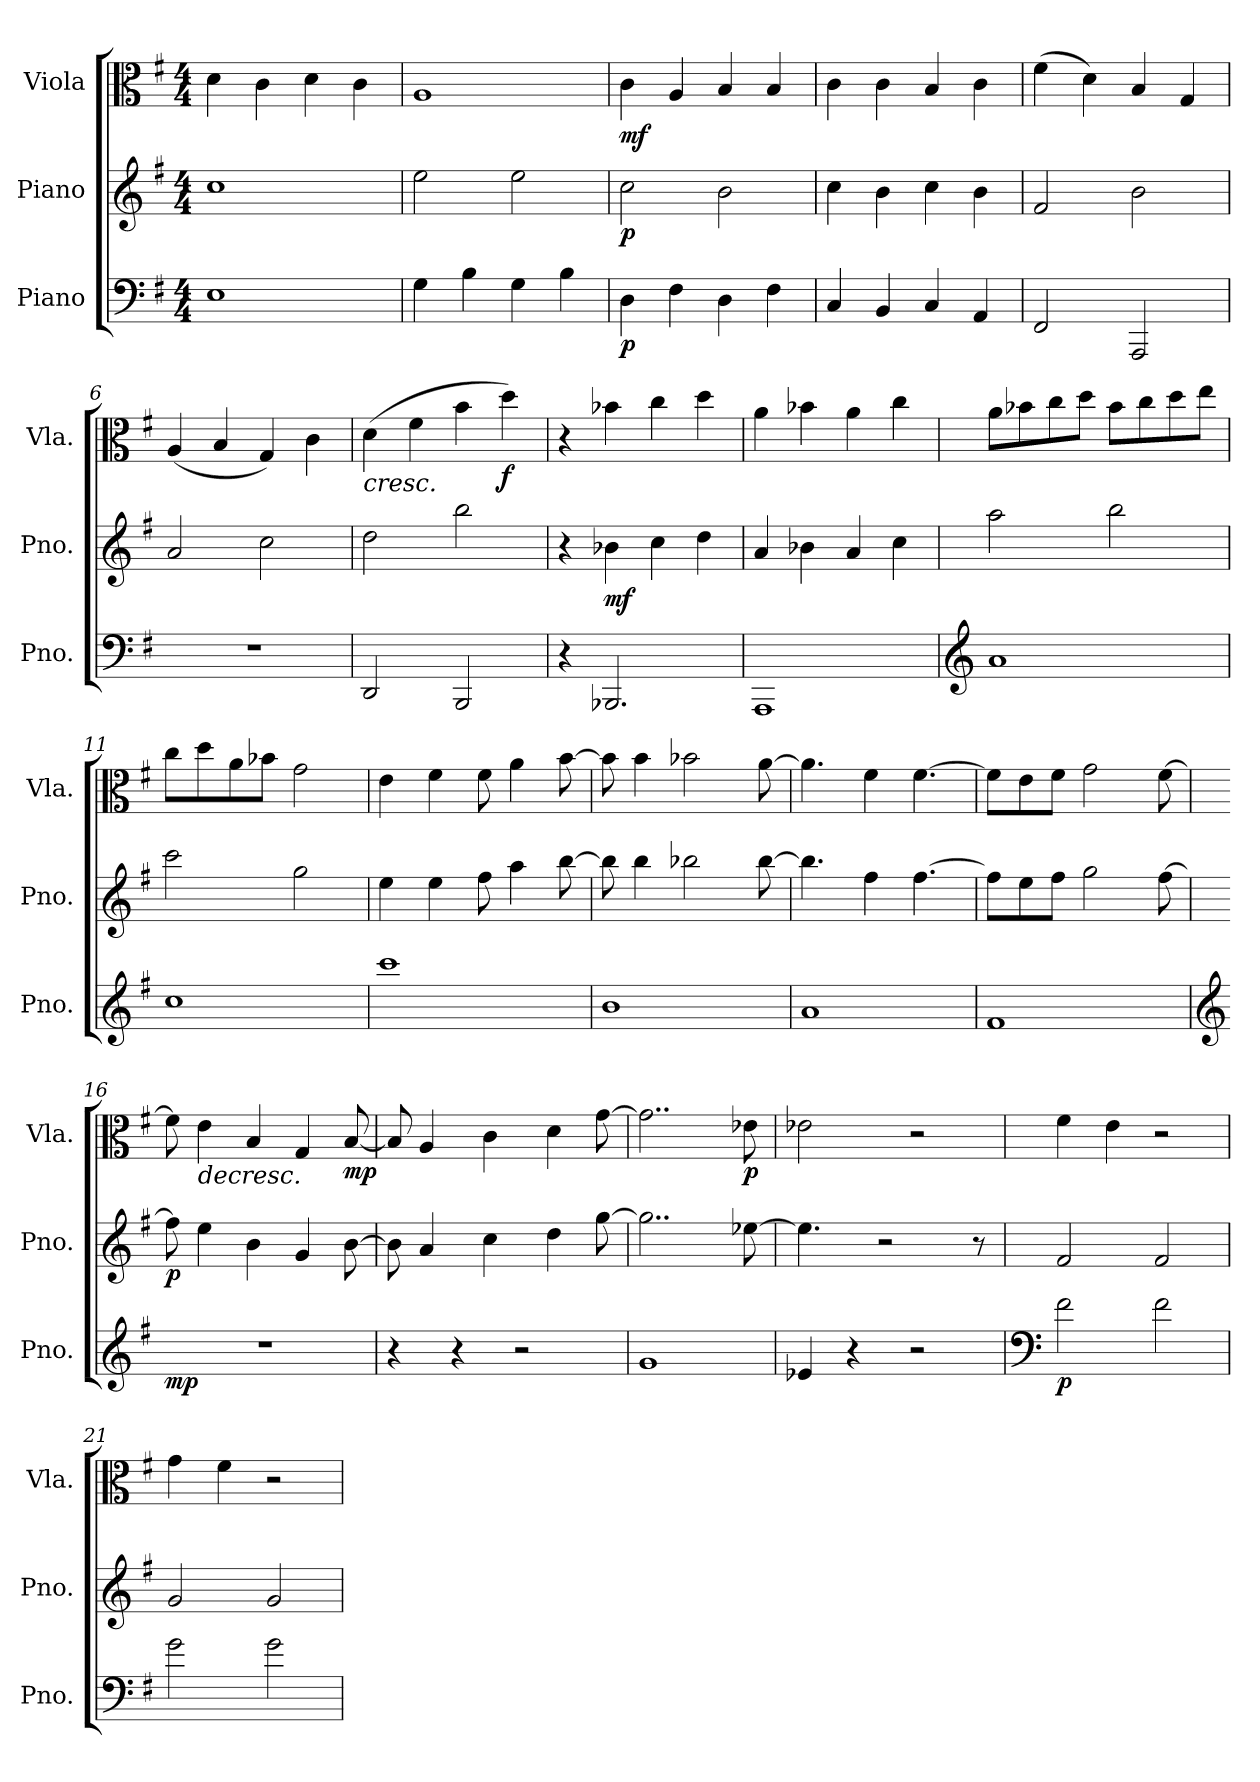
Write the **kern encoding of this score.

**kern	**dynam	**kern	**dynam	**kern	**dynam
*part3	*part3	*part2	*part2	*part1	*part1
*staff3	*staff3	*staff2	*staff2	*staff1	*staff1
*I"Piano	*	*I"Piano	*	*I"Viola	*
*I'Pno.	*	*I'Pno.	*	*I'Vla.	*
*clefF4	*	*clefG2	*	*clefC3	*
*k[f#]	*	*k[f#]	*	*k[f#]	*
*M4/4	*	*M4/4	*	*M4/4	*
=1	=1	=1	=1	=1	=1
1E	.	1cc	.	4d\	.
.	.	.	.	4c\	.
.	.	.	.	4d\	.
.	.	.	.	4c\	.
=2	=2	=2	=2	=2	=2
4G\	.	2ee\	.	1A	.
4B\	.	.	.	.	.
4G\	.	2ee\	.	.	.
4B\	.	.	.	.	.
=3	=3	=3	=3	=3	=3
*	*	*	*	*MM140	*
!	!LO:DY:b	!	!LO:DY:b	!	!LO:DY:b
4D\	p	2cc\	p	4c\	mf
4F#\	.	.	.	4A/	.
4D\	.	2b\	.	4B/	.
4F#\	.	.	.	4B/	.
=4	=4	=4	=4	=4	=4
4C/	.	4cc\	.	4c\	.
4BB/	.	4b\	.	4c\	.
4C/	.	4cc\	.	4B/	.
4AA/	.	4b\	.	4c\	.
=5	=5	=5	=5	=5	=5
2FF#/	.	2f#/	.	(4f#\	.
.	.	.	.	4d\)	.
2AAA/	.	2b\	.	4B/	.
.	.	.	.	4G/	.
=6	=6	=6	=6	=6	=6
1r	.	2a/	.	(4A/	.
.	.	.	.	4B/	.
.	.	2cc\	.	4G/)	.
.	.	.	.	4c\	.
=7	=7	=7	=7	=7	=7
!	!	!	!	!	!LO:HP:b
2DD/	.	2dd\	.	(4d\	<
.	.	.	.	4f#\	.
2BBB/	.	2bb\	.	4b\	.
!	!	!	!	!	!LO:DY:b
.	.	.	.	4dd\)	f
.	.	.	.	.	[
=8	=8	=8	=8	=8	=8
4r	.	4r	.	4r	.
!	!	!	!LO:DY:b	!	!
2.BBB-X/	.	4b-X\	mf	4b-X\	.
.	.	4cc\	.	4cc\	.
.	.	4dd\	.	4dd\	.
!!LO:LB:g=z
=9	=9	=9	=9	=9	=9
1AAA	.	4a/	.	4a\	.
.	.	4b-X\	.	4b-X\	.
.	.	4a/	.	4a\	.
.	.	4cc\	.	4cc\	.
=10	=10	=10	=10	=10	=10
*clefG2	*	*	*	*	*
1a	.	2aa\	.	8a\L	.
.	.	.	.	8b-X\	.
.	.	.	.	8cc\	.
.	.	.	.	8dd\J	.
.	.	2bb\	.	8b-\L	.
.	.	.	.	8cc\	.
.	.	.	.	8dd\	.
.	.	.	.	8ee\J	.
=11	=11	=11	=11	=11	=11
1cc	.	2ccc\	.	8cc\L	.
.	.	.	.	8dd\	.
.	.	.	.	8a\	.
.	.	.	.	8b-X\J	.
.	.	2gg\	.	2g\	.
=12	=12	=12	=12	=12	=12
1ccc	.	4ee\	.	4e\	.
.	.	4ee\	.	4f#\	.
.	.	8ff#\	.	8f#\	.
.	.	4aa\	.	4a\	.
.	.	[8bb\	.	[8b\	.
=13	=13	=13	=13	=13	=13
1b	.	8bb\]	.	8b\]	.
.	.	4bb\	.	4b\	.
.	.	2bb-X\	.	2b-X\	.
.	.	[8bb-\	.	[8a\	.
=14	=14	=14	=14	=14	=14
1a	.	4.bb-\]	.	4.a\]	.
.	.	4ff#\	.	4f#\	.
.	.	[4.ff#\	.	[4.f#\	.
!!LO:LB:g=z
=15	=15	=15	=15	=15	=15
1f#	.	8ff#\L]	.	8f#\L]	.
.	.	8ee\	.	8e\	.
.	.	8ff#\J	.	8f#\J	.
.	.	2gg\	.	2g\	.
.	.	[8ff#\	.	[8f#\	.
=16	=16	=16	=16	=16	=16
*clefG2	*	*	*	*	*
!	!LO:DY:b	!	!LO:DY:b	!	!
1r	mp	8ff#\]	p	8f#\]	.
!	!	!	!	!	!LO:HP:b
.	.	4ee\	.	4e\	>
.	.	4b\	.	4B/	.
.	.	4g/	.	4G/	.
!	!	!	!	!	!LO:DY:b
.	.	[8b\	.	[8B/	mp
.	.	.	.	.	]
=17	=17	=17	=17	=17	=17
4r	.	8b\]	.	8B/]	.
.	.	4a/	.	4A/	.
4r	.	.	.	.	.
.	.	4cc\	.	4c\	.
2r	.	.	.	.	.
.	.	4dd\	.	4d\	.
.	.	[8gg\	.	[8g\	.
=18	=18	=18	=18	=18	=18
1g	.	2..gg\]	.	2..g\]	.
!	!	!	!	!	!LO:DY:b
.	.	[8ee-X\	.	8e-X\	p
=19	=19	=19	=19	=19	=19
4e-X/	.	4.ee-\]	.	2e-X\	.
4r	.	.	.	.	.
.	.	2r	.	.	.
2r	.	.	.	2r	.
.	.	8r	.	.	.
=20	=20	=20	=20	=20	=20
*clefF4	*	*	*	*	*
!	!LO:DY:b	!	!	!	!
2f#\	p	2f#/	.	4f#\	.
.	.	.	.	4e\	.
2f#\	.	2f#/	.	2r	.
=21	=21	=21	=21	=21	=21
2g\	.	2g/	.	4g\	.
.	.	.	.	4f#\	.
2g\	.	2g/	.	2r	.
=	=	=	=	=	=
*-	*-	*-	*-	*-	*-
